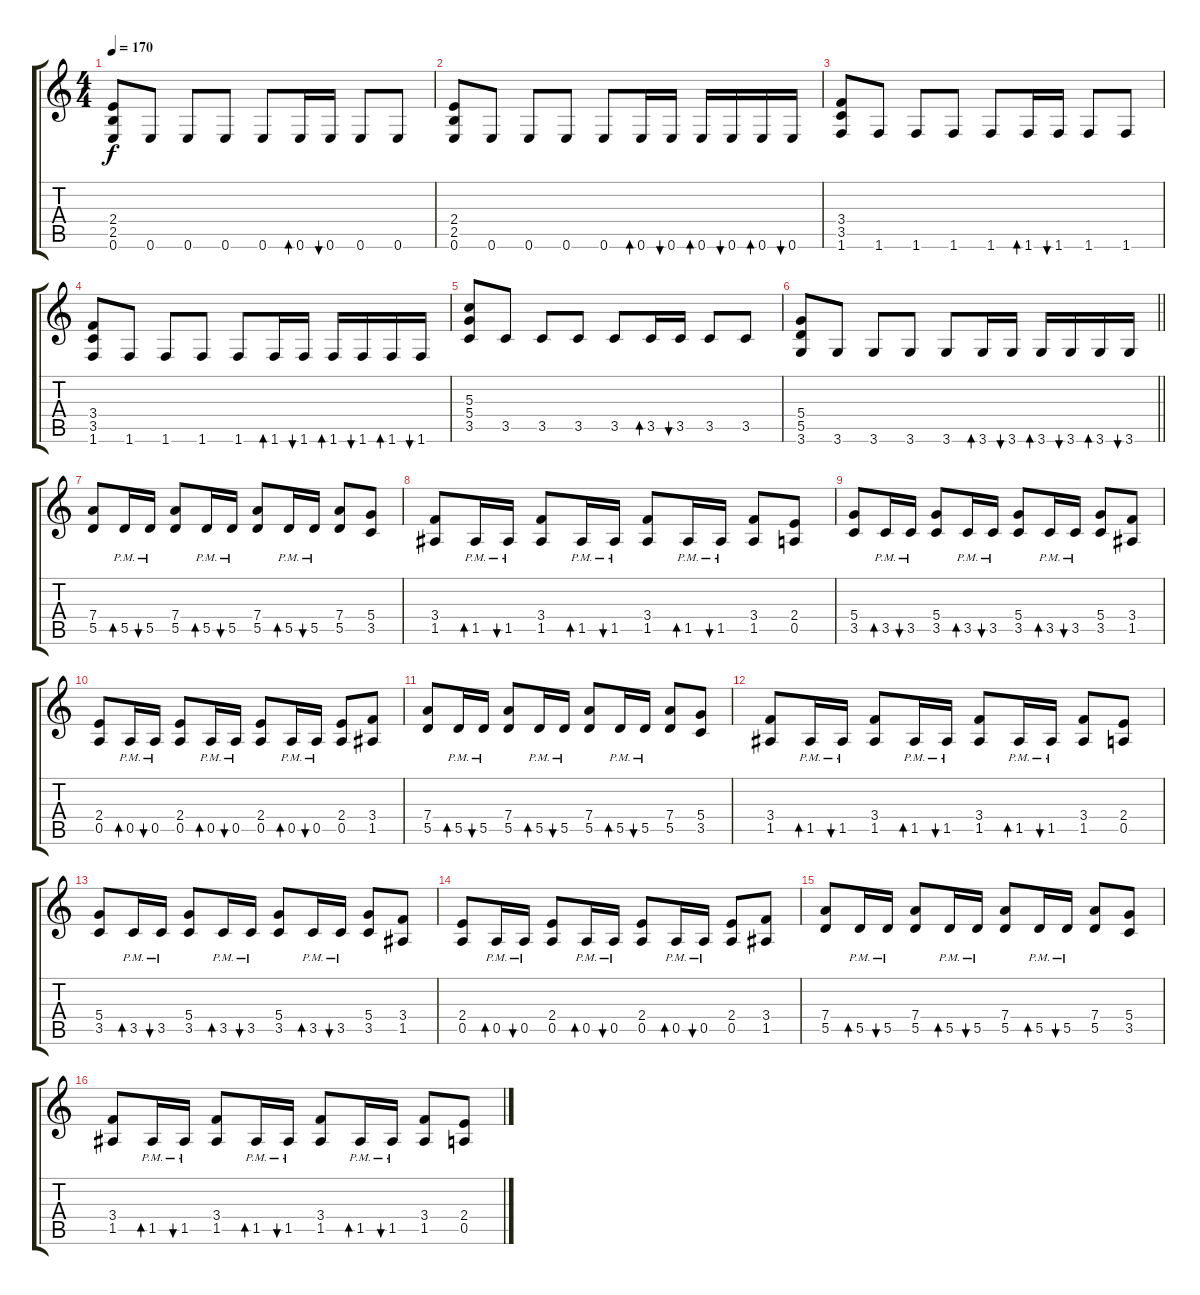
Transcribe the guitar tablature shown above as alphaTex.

\track "" {instrument distortionguitar}
\staff {score tabs}
\tuning (E4 B3 G3 D3 A2 E2) {hide}
\ts (4 4)
\tempo 170
\clef g2
\ks c
(2.4 2.5 0.6).8{dy f} 0.6.8 0.6.8 0.6.8 0.6.8 0.6.16{bd 60} 0.6.16{bu 60} 0.6.8 0.6.8 |
(2.4 2.5 0.6).8 0.6.8 0.6.8 0.6.8 0.6.8 0.6.16{bd 120} 0.6.16{bu 120} 0.6.16{bd 120} 0.6.16{bu 120} 0.6.16{bd 120} 0.6.16{bu 120} |
(3.4 3.5 1.6).8 1.6.8 1.6.8 1.6.8 1.6.8 1.6.16{bd 60} 1.6.16{bu 60} 1.6.8 1.6.8 |
(3.4 3.5 1.6).8 1.6.8 1.6.8 1.6.8 1.6.8 1.6.16{bd 120} 1.6.16{bu 120} 1.6.16{bd 120} 1.6.16{bu 120} 1.6.16{bd 120} 1.6.16{bu 120} |
(5.3 5.4 3.5).8 3.5.8 3.5.8 3.5.8 3.5.8 3.5.16{bd 60} 3.5.16{bu 60} 3.5.8 3.5.8 |
\barLineRight lightlight
(5.4 5.5 3.6).8 3.6.8 3.6.8 3.6.8 3.6.8 3.6.16{bd 120} 3.6.16{bu 120} 3.6.16{bd 120} 3.6.16{bu 120} 3.6.16{bd 120} 3.6.16{bu 120} |
\section ("" "")
(7.4 5.5).8 5.5{pm}.16{bd 120} 5.5{pm}.16{bu 120} (7.4 5.5).8 5.5{pm}.16{bd 120} 5.5{pm}.16{bu 120} (7.4 5.5).8 5.5{pm}.16{bd 120} 5.5{pm}.16{bu 120} (7.4 5.5).8 (5.4 3.5).8 |
(3.4 1.5).8 1.5{pm}.16{bd 120} 1.5{pm}.16{bu 120} (3.4 1.5).8 1.5{pm}.16{bd 120} 1.5{pm}.16{bu 120} (3.4 1.5).8 1.5{pm}.16{bd 120} 1.5{pm}.16{bu 120} (3.4 1.5).8 (2.4 0.5).8 |
(5.4 3.5).8 3.5{pm}.16{bd 120} 3.5{pm}.16{bu 120} (5.4 3.5).8 3.5{pm}.16{bd 120} 3.5{pm}.16{bu 120} (5.4 3.5).8 3.5{pm}.16{bd 120} 3.5{pm}.16{bu 120} (5.4 3.5).8 (3.4 1.5).8 |
(2.4 0.5).8 0.5{pm}.16{bd 120} 0.5{pm}.16{bu 120} (2.4 0.5).8 0.5{pm}.16{bd 120} 0.5{pm}.16{bu 120} (2.4 0.5).8 0.5{pm}.16{bd 120} 0.5{pm}.16{bu 120} (2.4 0.5).8 (3.4 1.5).8 |
(7.4 5.5).8 5.5{pm}.16{bd 120} 5.5{pm}.16{bu 120} (7.4 5.5).8 5.5{pm}.16{bd 120} 5.5{pm}.16{bu 120} (7.4 5.5).8 5.5{pm}.16{bd 120} 5.5{pm}.16{bu 120} (7.4 5.5).8 (5.4 3.5).8 |
(3.4 1.5).8 1.5{pm}.16{bd 120} 1.5{pm}.16{bu 120} (3.4 1.5).8 1.5{pm}.16{bd 120} 1.5{pm}.16{bu 120} (3.4 1.5).8 1.5{pm}.16{bd 120} 1.5{pm}.16{bu 120} (3.4 1.5).8 (2.4 0.5).8 |
(5.4 3.5).8 3.5{pm}.16{bd 120} 3.5{pm}.16{bu 120} (5.4 3.5).8 3.5{pm}.16{bd 120} 3.5{pm}.16{bu 120} (5.4 3.5).8 3.5{pm}.16{bd 120} 3.5{pm}.16{bu 120} (5.4 3.5).8 (3.4 1.5).8 |
(2.4 0.5).8 0.5{pm}.16{bd 120} 0.5{pm}.16{bu 120} (2.4 0.5).8 0.5{pm}.16{bd 120} 0.5{pm}.16{bu 120} (2.4 0.5).8 0.5{pm}.16{bd 120} 0.5{pm}.16{bu 120} (2.4 0.5).8 (3.4 1.5).8 |
(7.4 5.5).8 5.5{pm}.16{bd 120} 5.5{pm}.16{bu 120} (7.4 5.5).8 5.5{pm}.16{bd 120} 5.5{pm}.16{bu 120} (7.4 5.5).8 5.5{pm}.16{bd 120} 5.5{pm}.16{bu 120} (7.4 5.5).8 (5.4 3.5).8 |
(3.4 1.5).8 1.5{pm}.16{bd 120} 1.5{pm}.16{bu 120} (3.4 1.5).8 1.5{pm}.16{bd 120} 1.5{pm}.16{bu 120} (3.4 1.5).8 1.5{pm}.16{bd 120} 1.5{pm}.16{bu 120} (3.4 1.5).8 (2.4 0.5).8
